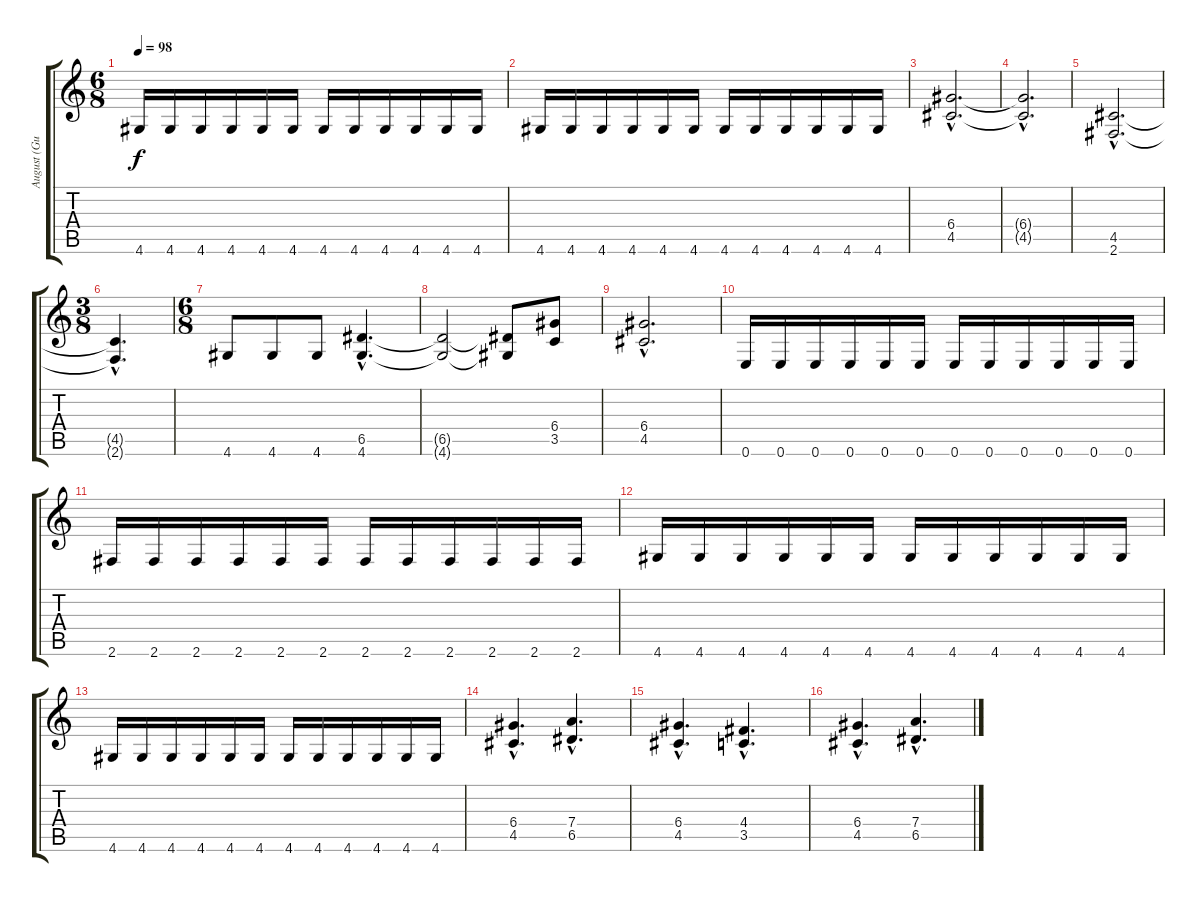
\track ("August (Guitar)" "August (Gu") {instrument distortionguitar}
\staff {score tabs}
\tuning (E4 B3 G3 D3 A2 E2) {hide}
\ts (6 8)
\tempo 98
\clef g2
\ks c
4.6.16{dy f} 4.6.16 4.6.16 4.6.16 4.6.16 4.6.16 4.6.16 4.6.16 4.6.16 4.6.16 4.6.16 4.6.16 |
4.6.16 4.6.16 4.6.16 4.6.16 4.6.16 4.6.16 4.6.16 4.6.16 4.6.16 4.6.16 4.6.16 4.6.16 |
(6.4{hac} 4.5{hac}).2{d} |
(6.4{hac t} 4.5{hac t}).2{d} |
(4.5{hac} 2.6{hac}).2{d} |
\ts (3 8)
(4.5{hac t} 2.6{hac t}).4{d} |
\ts (6 8)
4.6.8 4.6.8 4.6.8 (6.5{hac} 4.6{hac}).4{d} |
(6.5{t} 4.6{t}).2 (6.5{t} 4.6{t}).8 (6.4 3.5).8 |
(6.4{hac} 4.5{hac}).2{d} |
0.6.16 0.6.16 0.6.16 0.6.16 0.6.16 0.6.16 0.6.16 0.6.16 0.6.16 0.6.16 0.6.16 0.6.16 |
2.6.16 2.6.16 2.6.16 2.6.16 2.6.16 2.6.16 2.6.16 2.6.16 2.6.16 2.6.16 2.6.16 2.6.16 |
4.6.16 4.6.16 4.6.16 4.6.16 4.6.16 4.6.16 4.6.16 4.6.16 4.6.16 4.6.16 4.6.16 4.6.16 |
4.6.16 4.6.16 4.6.16 4.6.16 4.6.16 4.6.16 4.6.16 4.6.16 4.6.16 4.6.16 4.6.16 4.6.16 |
(6.4{hac} 4.5{hac}).4{d} (7.4{hac} 6.5{hac}).4{d} |
(6.4{hac} 4.5{hac}).4{d} (4.4{hac} 3.5{hac}).4{d} |
(6.4{hac} 4.5{hac}).4{d} (7.4{hac} 6.5{hac}).4{d}
